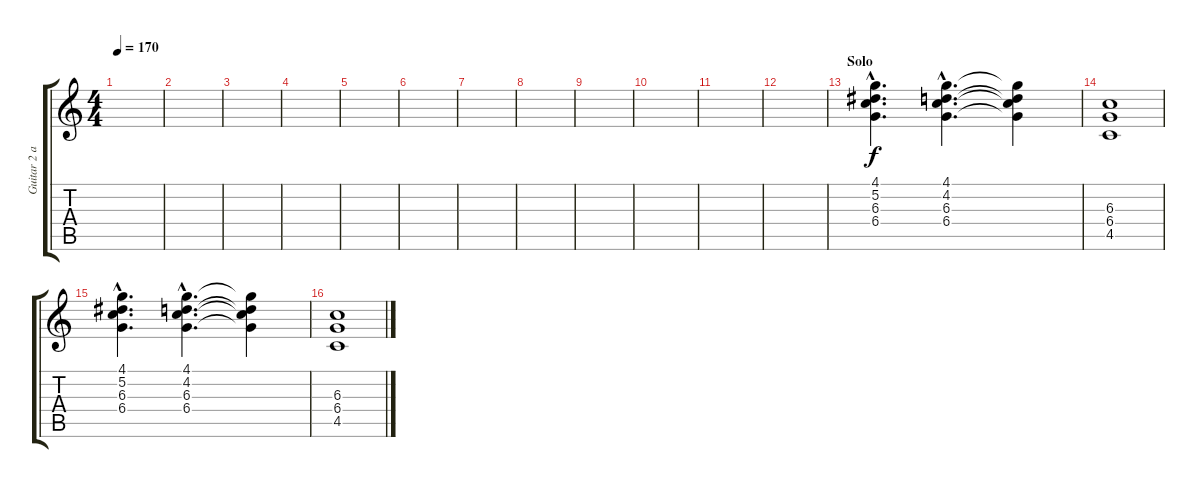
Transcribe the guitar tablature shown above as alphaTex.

\track ("Guitar 2 acc" "Guitar 2 a") {instrument acousticguitarsteel}
\staff {score tabs}
\tuning (Eb4 Bb3 Gb3 Db3 Ab2 Eb2) {hide}
\ts (4 4)
\tempo 170
\clef g2
\ks c
|
|
|
|
|
|
|
|
|
|
|
|
\section ("" "Solo")
(4.1{hac} 5.2{hac} 6.3{hac} 6.4{hac}).4{d} (4.1{hac} 4.2{hac} 6.3{hac} 6.4{hac}).4{d} (4.1{t} 4.2{t} 6.3{t} 6.4{t}).4 |
(6.3 6.4 4.5).1 |
(4.1{hac} 5.2{hac} 6.3{hac} 6.4{hac}).4{d} (4.1{hac} 4.2{hac} 6.3{hac} 6.4{hac}).4{d} (4.1{t} 4.2{t} 6.3{t} 6.4{t}).4 |
(6.3 6.4 4.5).1
